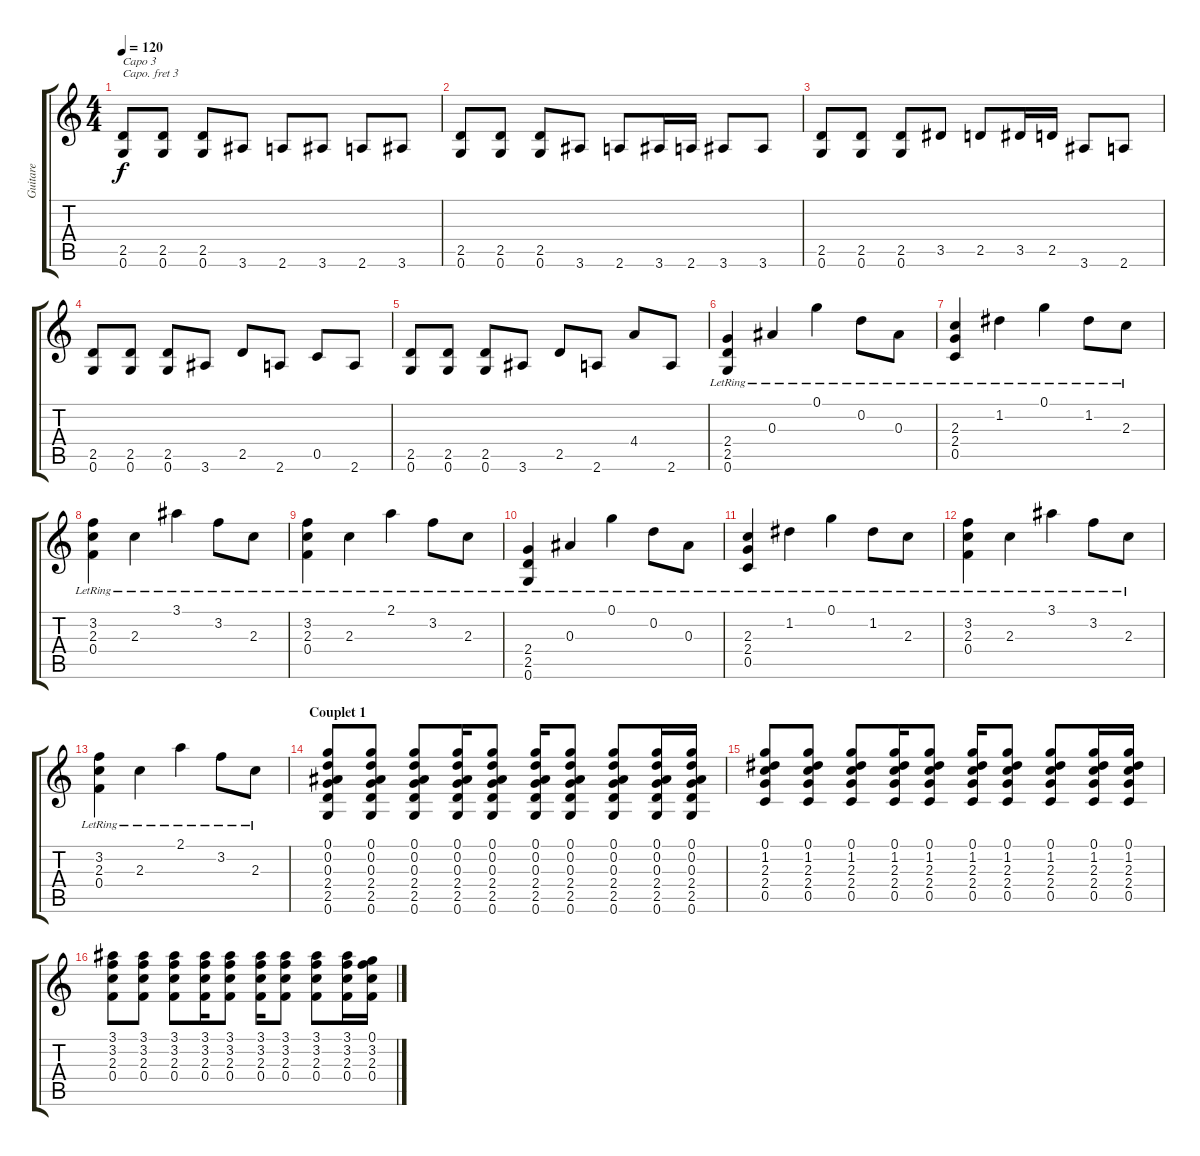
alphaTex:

\track ("Guitare" "Guitare") {instrument electricguitarmuted}
\staff {score tabs}
\capo 3
\tuning (E4 B3 G3 D3 A2 E2) {hide}
\ts (4 4)
\tempo 120
\clef g2
\ks c
(2.5 0.6).8{txt "Capo 3" dy f instrument electricguitarmuted} (2.5 0.6).8 (2.5 0.6).8 3.6.8 2.6.8 3.6.8 2.6.8 3.6.8 |
(2.5 0.6).8 (2.5 0.6).8 (2.5 0.6).8 3.6.8 2.6.8 3.6.16 2.6.16 3.6.8 3.6.8 |
(2.5 0.6).8 (2.5 0.6).8 (2.5 0.6).8 3.5.8 2.5.8 3.5.16 2.5.16 3.6.8 2.6.8 |
(2.5 0.6).8 (2.5 0.6).8 (2.5 0.6).8 3.6.8 2.5.8 2.6.8 0.5.8 2.6.8 |
(2.5 0.6).8 (2.5 0.6).8 (2.5 0.6).8 3.6.8 2.5.8 2.6.8 4.4.8 2.6.8 |
(2.4{lr} 2.5{lr} 0.6{lr}).4{instrument acousticguitarsteel} 0.3{lr}.4 0.1{lr}.4 0.2{lr}.8 0.3{lr}.8 |
(2.3{lr} 2.4{lr} 0.5{lr}).4 1.2{lr}.4 0.1{lr}.4 1.2{lr}.8 2.3{lr}.8 |
(3.2{lr} 2.3{lr} 0.4{lr}).4 2.3{lr}.4 3.1{lr}.4 3.2{lr}.8 2.3{lr}.8 |
(3.2{lr} 2.3{lr} 0.4{lr}).4 2.3{lr}.4 2.1{lr}.4 3.2{lr}.8 2.3{lr}.8 |
(2.4{lr} 2.5{lr} 0.6{lr}).4 0.3{lr}.4 0.1{lr}.4 0.2{lr}.8 0.3{lr}.8 |
(2.3{lr} 2.4{lr} 0.5{lr}).4 1.2{lr}.4 0.1{lr}.4 1.2{lr}.8 2.3{lr}.8 |
(3.2{lr} 2.3{lr} 0.4{lr}).4 2.3{lr}.4 3.1{lr}.4 3.2{lr}.8 2.3{lr}.8 |
(3.2{lr} 2.3{lr} 0.4{lr}).4 2.3{lr}.4 2.1{lr}.4 3.2{lr}.8 2.3{lr}.8 |
\section ("" "Couplet 1")
(0.1 0.2 0.3 2.4 2.5 0.6).8 (0.1 0.2 0.3 2.4 2.5 0.6).8 (0.1 0.2 0.3 2.4 2.5 0.6).8 (0.1 0.2 0.3 2.4 2.5 0.6).16 (0.1 0.2 0.3 2.4 2.5 0.6).8 (0.1 0.2 0.3 2.4 2.5 0.6).16 (0.1 0.2 0.3 2.4 2.5 0.6).8 (0.1 0.2 0.3 2.4 2.5 0.6).8 (0.1 0.2 0.3 2.4 2.5 0.6).16 (0.1 0.2 0.3 2.4 2.5 0.6).16 |
(0.1 1.2 2.3 2.4 0.5).8 (0.1 1.2 2.3 2.4 0.5).8 (0.1 1.2 2.3 2.4 0.5).8 (0.1 1.2 2.3 2.4 0.5).16 (0.1 1.2 2.3 2.4 0.5).8 (0.1 1.2 2.3 2.4 0.5).16 (0.1 1.2 2.3 2.4 0.5).8 (0.1 1.2 2.3 2.4 0.5).8 (0.1 1.2 2.3 2.4 0.5).16 (0.1 1.2 2.3 2.4 0.5).16 |
(3.1 3.2 2.3 0.4).8 (3.1 3.2 2.3 0.4).8 (3.1 3.2 2.3 0.4).8 (3.1 3.2 2.3 0.4).16 (3.1 3.2 2.3 0.4).8 (3.1 3.2 2.3 0.4).16 (3.1 3.2 2.3 0.4).8 (3.1 3.2 2.3 0.4).8 (3.1 3.2 2.3 0.4).16 (0.1 3.2 2.3 0.4).16
